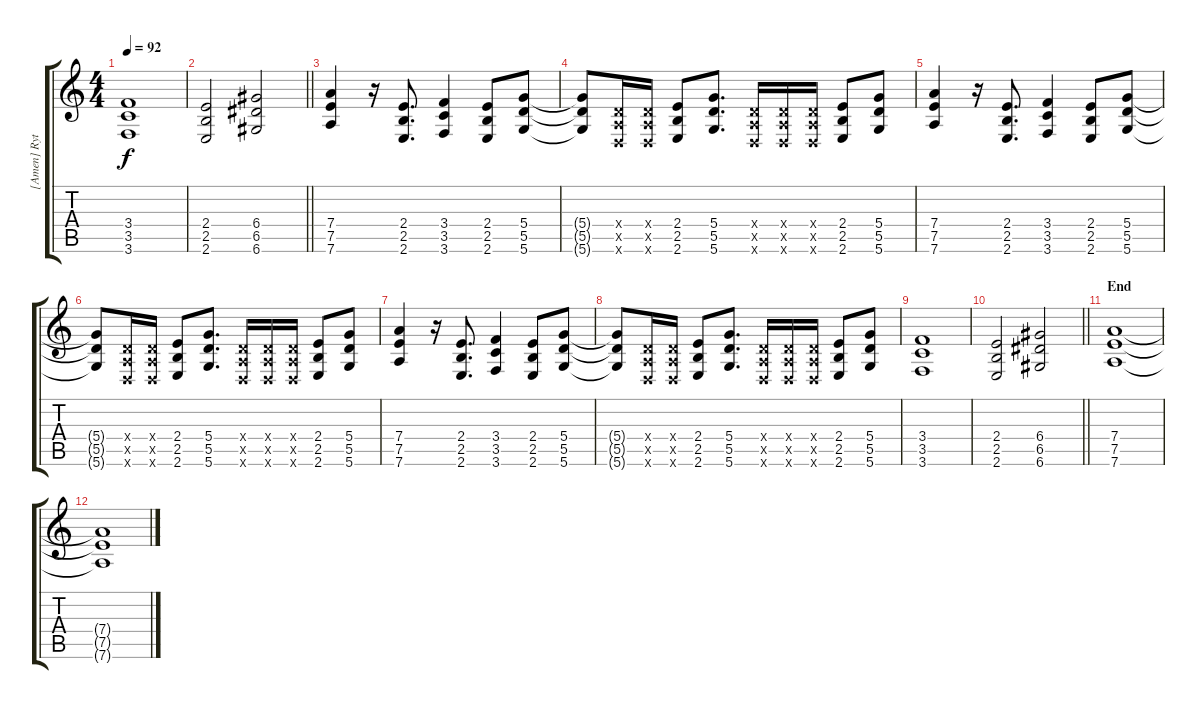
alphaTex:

\track ("[Amen] Rythm" "[Amen] Ryt") {instrument distortionguitar}
\staff {score tabs}
\tuning (E4 B3 G3 D3 A2 D2) {hide}
\ts (4 4)
\tempo 92
\clef g2
\ks c
(3.4 3.5 3.6).1{dy f} |
\barLineRight lightlight
(2.4 2.5 2.6).2 (6.4 6.5 6.6).2 |
(7.4 7.5 7.6).4 r.16 (2.4 2.5 2.6).8{d} (3.4 3.5 3.6).4 (2.4 2.5 2.6).8 (5.4 5.5 5.6).8 |
(5.4{t} 5.5{t} 5.6{t}).8 (0.4{x} 0.5{x} 0.6{x}).16 (0.4{x} 0.5{x} 0.6{x}).16 (2.4 2.5 2.6).8 (5.4 5.5 5.6).8{d} (0.4{x} 0.5{x} 0.6{x}).16 (0.4{x} 0.5{x} 0.6{x}).16 (0.4{x} 0.5{x} 0.6{x}).16 (2.4 2.5 2.6).8 (5.4 5.5 5.6).8 |
(7.4 7.5 7.6).4 r.16 (2.4 2.5 2.6).8{d} (3.4 3.5 3.6).4 (2.4 2.5 2.6).8 (5.4 5.5 5.6).8 |
(5.4{t} 5.5{t} 5.6{t}).8 (0.4{x} 0.5{x} 0.6{x}).16 (0.4{x} 0.5{x} 0.6{x}).16 (2.4 2.5 2.6).8 (5.4 5.5 5.6).8{d} (0.4{x} 0.5{x} 0.6{x}).16 (0.4{x} 0.5{x} 0.6{x}).16 (0.4{x} 0.5{x} 0.6{x}).16 (2.4 2.5 2.6).8 (5.4 5.5 5.6).8 |
(7.4 7.5 7.6).4 r.16 (2.4 2.5 2.6).8{d} (3.4 3.5 3.6).4 (2.4 2.5 2.6).8 (5.4 5.5 5.6).8 |
(5.4{t} 5.5{t} 5.6{t}).8 (0.4{x} 0.5{x} 0.6{x}).16 (0.4{x} 0.5{x} 0.6{x}).16 (2.4 2.5 2.6).8 (5.4 5.5 5.6).8{d} (0.4{x} 0.5{x} 0.6{x}).16 (0.4{x} 0.5{x} 0.6{x}).16 (0.4{x} 0.5{x} 0.6{x}).16 (2.4 2.5 2.6).8 (5.4 5.5 5.6).8 |
(3.4 3.5 3.6).1 |
\barLineRight lightlight
(2.4 2.5 2.6).2 (6.4 6.5 6.6).2 |
\section ("" "End")
(7.4 7.5 7.6).1{volume 0} |
(7.4{t} 7.5{t} 7.6{t}).1
